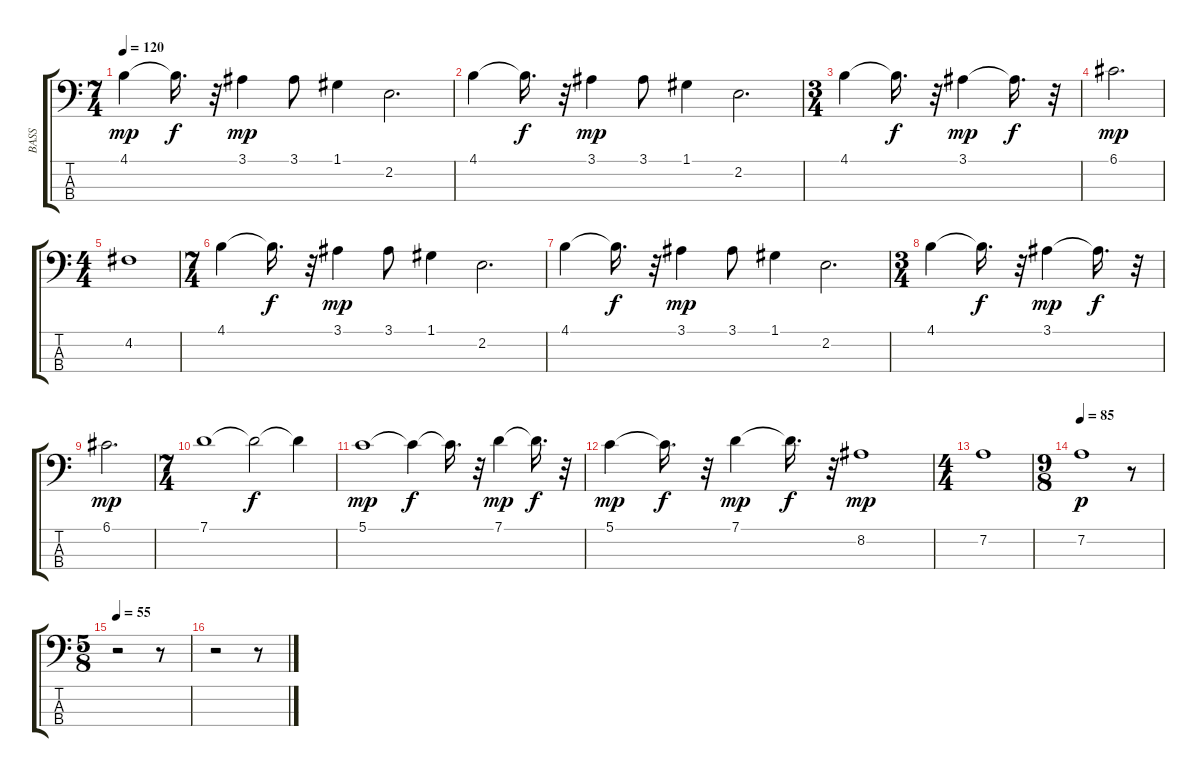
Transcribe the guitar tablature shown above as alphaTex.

\track ("BASS             " "BASS      ") {instrument fretlessbass}
\staff {score tabs}
\tuning (G2 D2 A1 E1) {hide}
\ts (7 4)
\tempo 120
\clef f4
\ks c
4.1.4{dy mp} 4.1{t}.16{d dy f} r.32 3.1.4{dy mp} 3.1.8 1.1.4 2.2.2{d} |
4.1.4 4.1{t}.16{d dy f} r.32 3.1.4{dy mp} 3.1.8 1.1.4 2.2.2{d} |
\ts (3 4)
4.1.4 4.1{t}.16{d dy f} r.32 3.1.4{dy mp} 3.1{t}.16{d dy f} r.32 |
6.1.2{d dy mp} |
\ts (4 4)
4.2.1 |
\ts (7 4)
4.1.4 4.1{t}.16{d dy f} r.32 3.1.4{dy mp} 3.1.8 1.1.4 2.2.2{d} |
4.1.4 4.1{t}.16{d dy f} r.32 3.1.4{dy mp} 3.1.8 1.1.4 2.2.2{d} |
\ts (3 4)
4.1.4 4.1{t}.16{d dy f} r.32 3.1.4{dy mp} 3.1{t}.16{d dy f} r.32 |
6.1.2{d dy mp} |
\ts (7 4)
7.1.1 7.1{t}.2{dy f} 7.1{t}.4 |
5.1.1{dy mp} 5.1{t}.4{dy f} 5.1{t}.16{d} r.32 7.1.4{dy mp} 7.1{t}.16{d dy f} r.32 |
5.1.4{dy mp} 5.1{t}.16{d dy f} r.32 7.1.4{dy mp} 7.1{t}.16{d dy f} r.32 8.2.1{dy mp} |
\ts (4 4)
7.2.1 |
\ts (9 8)
\tempo 85
7.2.1{dy p} r.8 |
\ts (5 8)
\tempo 55
r.2 r.8 |
r.2 r.8
